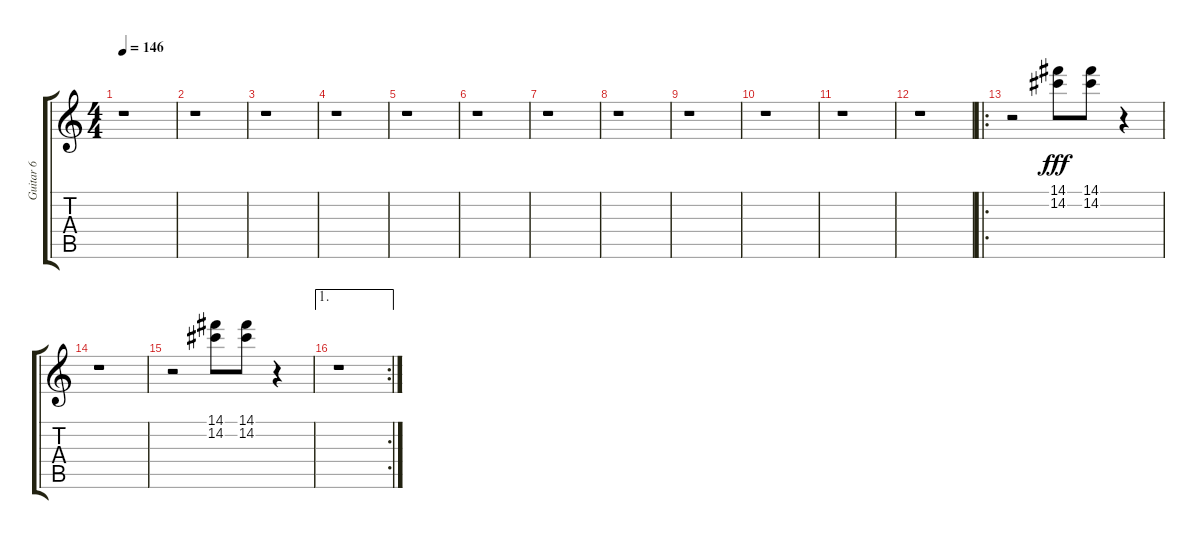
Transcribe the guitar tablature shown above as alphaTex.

\track ("Guitar 6" "Guitar 6") {instrument electricguitarclean}
\staff {score tabs}
\tuning (E4 B3 G3 D3 A2 E2) {hide}
\ts (4 4)
\tempo 146
\clef g2
\ks c
r.1{dy fff} |
r.1 |
r.1 |
r.1 |
r.1 |
r.1 |
r.1 |
r.1 |
r.1 |
r.1 |
r.1 |
r.1 |
\ro
r.2 (14.1 14.2).8 (14.1 14.2).8 r.4 |
r.1 |
r.2 (14.1 14.2).8 (14.1 14.2).8 r.4 |
\ae 1
\rc 2
r.1
